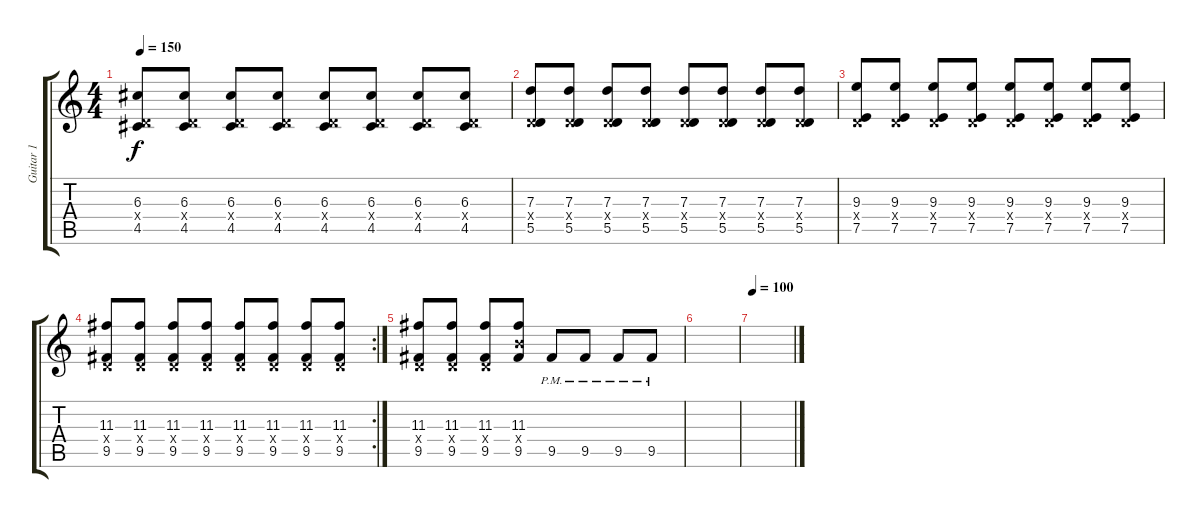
\track ("Guitar 1" "Guitar 1") {instrument electricguitarjazz}
\staff {score tabs}
\tuning (E4 B3 G3 D3 A2 E2) {hide}
\ts (4 4)
\tempo 150
\clef g2
\ks c
(6.3 0.4{x} 4.5).8{dy f} (6.3 0.4{x} 4.5).8 (6.3 0.4{x} 4.5).8 (6.3 0.4{x} 4.5).8 (6.3 0.4{x} 4.5).8 (6.3 0.4{x} 4.5).8 (6.3 0.4{x} 4.5).8 (6.3 0.4{x} 4.5).8 |
(7.3 0.4{x} 5.5).8 (7.3 0.4{x} 5.5).8 (7.3 0.4{x} 5.5).8 (7.3 0.4{x} 5.5).8 (7.3 0.4{x} 5.5).8 (7.3 0.4{x} 5.5).8 (7.3 0.4{x} 5.5).8 (7.3 0.4{x} 5.5).8 |
(9.3 0.4{x} 7.5).8 (9.3 0.4{x} 7.5).8 (9.3 0.4{x} 7.5).8 (9.3 0.4{x} 7.5).8 (9.3 0.4{x} 7.5).8 (9.3 0.4{x} 7.5).8 (9.3 0.4{x} 7.5).8 (9.3 0.4{x} 7.5).8 |
\rc 2
(11.3 0.4{x} 9.5).8 (11.3 0.4{x} 9.5).8 (11.3 0.4{x} 9.5).8 (11.3 0.4{x} 9.5).8 (11.3 0.4{x} 9.5).8 (11.3 0.4{x} 9.5).8 (11.3 0.4{x} 9.5).8 (11.3 0.4{x} 9.5).8 |
(11.3 0.4{x} 9.5).8 (11.3 0.4{x} 9.5).8 (11.3 0.4{x} 9.5).8 (11.3 9.4{x} 9.5).8 9.5{pm}.8 9.5{pm}.8 9.5{pm}.8 9.5{pm}.8 |
|
\tempo 100
